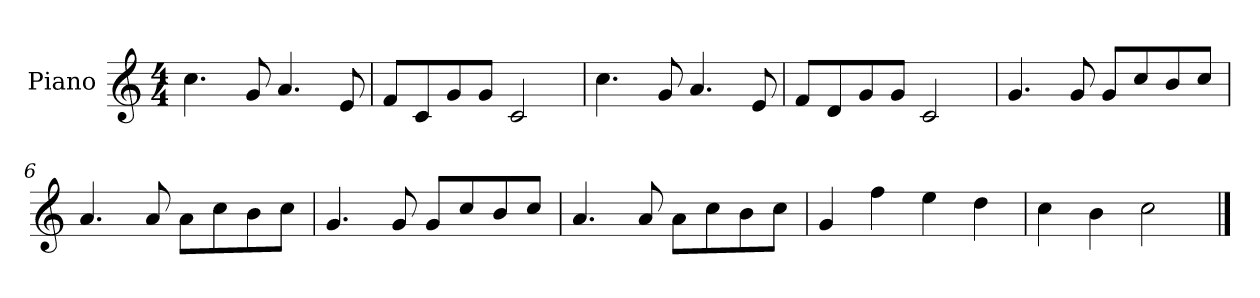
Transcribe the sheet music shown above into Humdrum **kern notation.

**kern
*part1
*staff1
*I"Piano
*I'P-no
*clefG2
*k[]
*M4/4
*MM90
=1
4.cc\
8g/
4.a/
8e/
=2
8f/L
8c/
8g/
8g/J
2c/
=3
4.cc\
8g/
4.a/
8e/
=4
8f/L
8d/
8g/
8g/J
2c/
=5
4.g/
8g/
8g/L
8cc/
8b/
8cc/J
=6
4.a/
8a/
8a\L
8cc\
8b\
8cc\J
!!LO:LB:g=z
=7
4.g/
8g/
8g/L
8cc/
8b/
8cc/J
=8
4.a/
8a/
8a\L
8cc\
8b\
8cc\J
=9
4g/
4ff\
4ee\
4dd\
=10
4cc\
4b\
2cc\
==
*-
